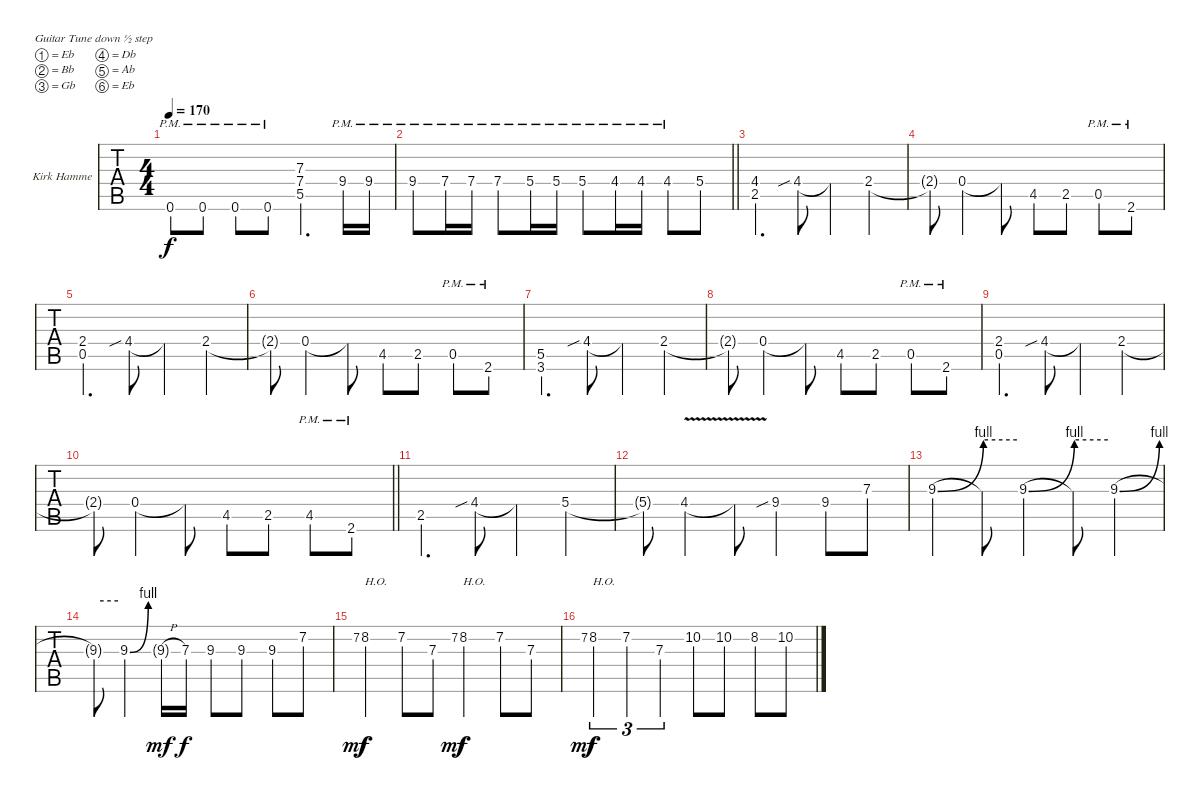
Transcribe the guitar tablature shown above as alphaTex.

\bracketExtendMode groupsimilarinstruments
\firstSystemTrackNameOrientation horizontal
\otherSystemsTrackNameOrientation horizontal
\track ("Kirk Hammett" "Kirk Hamme") {instrument distortionguitar}
\staff {tabs}
\tuning (Eb4 Bb3 Gb3 Db3 Ab2 Eb2)
\ts (4 4)
\tempo 170
\clef g2
\ks c
0.6{pm}.8{dy f} 0.6{pm}.8 0.6{pm}.8 0.6{pm}.8 (7.3 7.4 5.5).4{d} 9.4{pm}.16 9.4{pm}.16 |
\barLineRight lightlight
9.4{pm}.8 7.4{pm}.16 7.4{pm}.16 7.4{pm}.8 5.4{pm}.16 5.4{pm}.16 5.4{pm}.8 4.4{pm}.16 4.4{pm}.16 4.4{pm}.8 5.4.8 |
(4.4 2.5).4{d} 4.4{sib}.8 4.4{t}.4 2.4.4 |
2.4{t}.8 0.4.4 0.4{t}.8 4.5.8 2.5.8 0.5{pm}.8 2.6{pm}.8 |
(2.4 0.5).4{d} 4.4{sib}.8 4.4{t}.4 2.4.4 |
2.4{t}.8 0.4.4 0.4{t}.8 4.5.8 2.5.8 0.5{pm}.8 2.6{pm}.8 |
(5.5 3.6).4{d} 4.4{sib}.8 4.4{t}.4 2.4.4 |
2.4{t}.8 0.4.4 0.4{t}.8 4.5.8 2.5.8 0.5{pm}.8 2.6{pm}.8 |
(2.4 0.5).4{d} 4.4{sib}.8 4.4{t}.4 2.4.4 |
\barLineRight lightlight
2.4{t}.8 0.4.4 0.4{t}.8 4.5.8 2.5.8 4.5{pm}.8 2.6{pm}.8 |
\ks bminor
2.5.4{d} 4.4{sib}.8 4.4{t}.4 5.4.4 |
5.4{t}.8 4.4{v}.4 4.4{v t}.8 9.4{sib}.4 9.4.8 7.3.8 |
9.3{be (bend 0 0 60 4)}.4 9.3{be (hold 0 4 60 4) t}.8 9.3{be (bend 0 0 60 4)}.4 9.3{be (hold 0 4 60 4) t}.8 9.3{be (bend 0 0 60 4)}.4 |
9.3{be (hold 0 4 60 4) t}.8 9.3{be (bend 0 0 60 4)}.4 9.3{h g}.16{dy mf} 7.3.16{dy f} 9.3.8 9.3.8 9.3.8 7.2.8 |
7.2.8{gr dy mf} 8.2.4{txt "H.O." dy f} 7.2.8 7.3.8 7.2.8{gr dy mf} 8.2.4{txt "H.O." dy f} 7.2.8 7.3.8 |
7.2.8{gr dy mf} 8.2.4{tu (3 2) txt "H.O." dy f} 7.2.4{tu (3 2)} 7.3.4{tu (3 2)} 10.2.8 10.2.8 8.2.8 10.2{ss}.8
